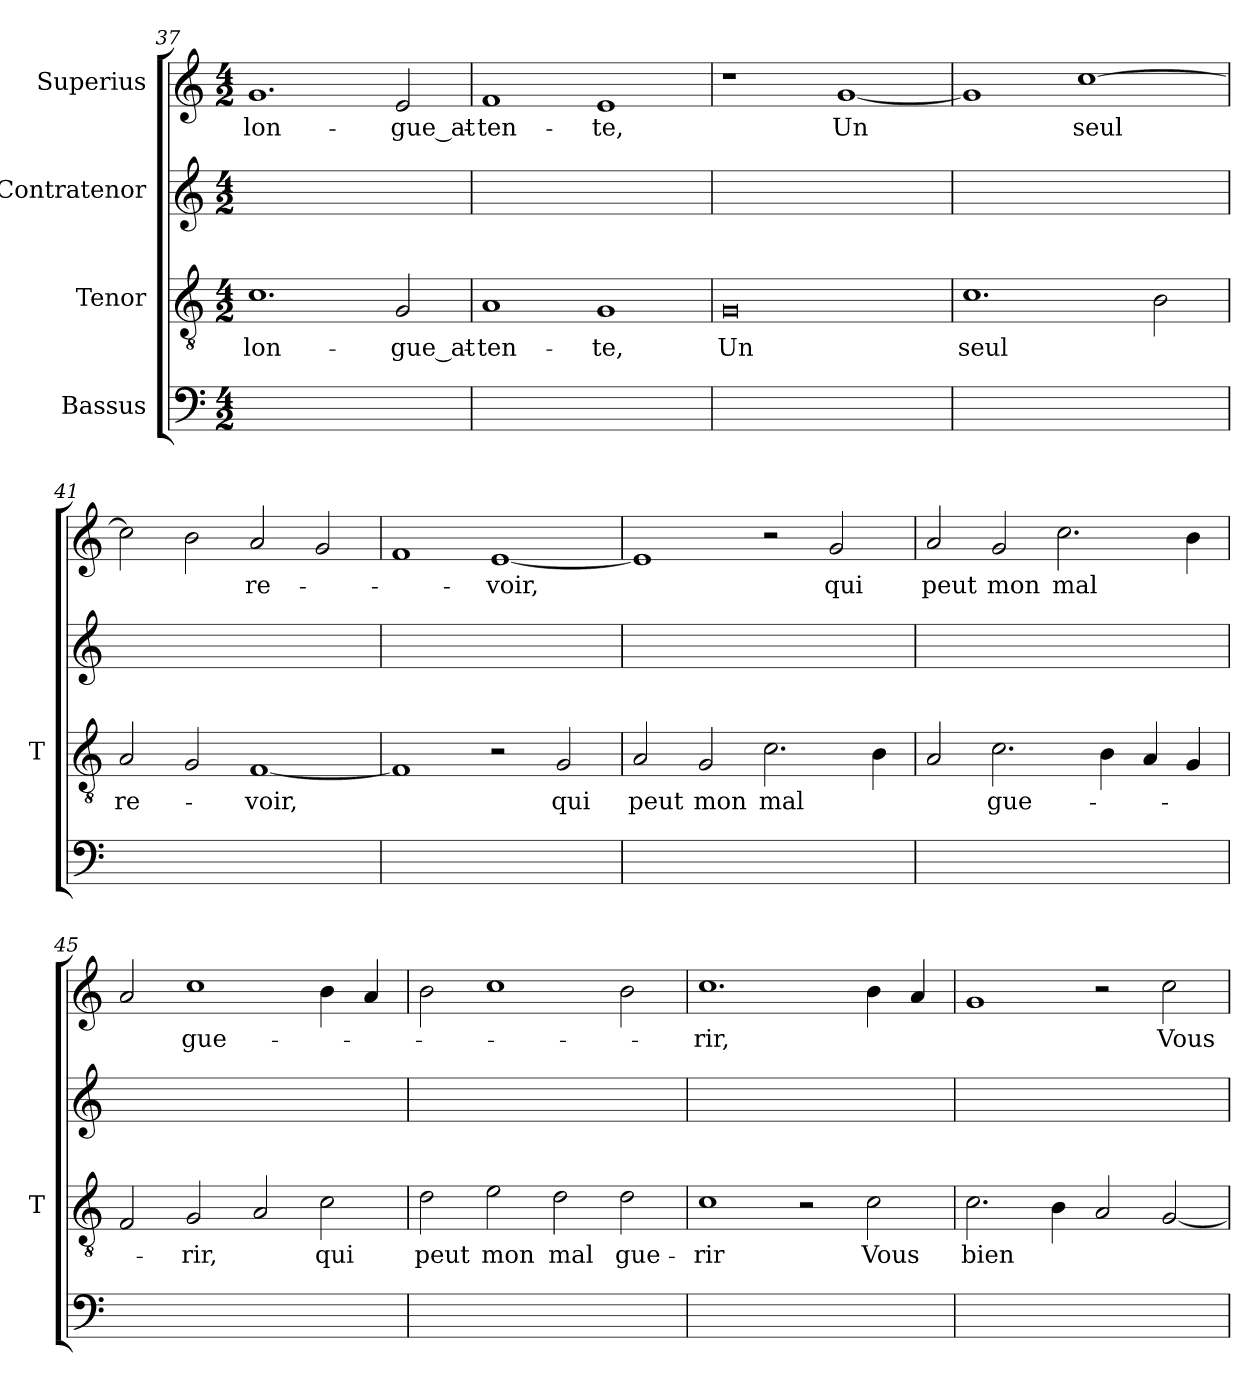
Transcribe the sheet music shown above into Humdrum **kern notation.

**kern	**kern	**text	**kern	**kern	**text
*part4	*part3	*part3	*part2	*part1	*part1
*staff4	*staff3	*staff3	*staff2	*staff1	*staff1
*I"Bassus	*I"Tenor	*	*I"Contratenor	*I"Superius	*
*	*I'T	*	*	*	*
*clefF4	*clefGv2	*	*clefG2	*clefG2	*
*k[]	*k[]	*	*k[]	*k[]	*
*M4/2	*M4/2	*	*M4/2	*M4/2	*
=37	=37	=37	=37	=37	=37
0ryy	1.c	lon-	0ryy	1.g	lon-
.	2G	gue_at-	.	2e	gue_at-
=38	=38	=38	=38	=38	=38
0ryy	1A	ten-	0ryy	1f	ten-
.	1G	-te,	.	1e	-te,
=39	=39	=39	=39	=39	=39
0ryy	0G	-Un	0ryy	1r	.
.	.	.	.	[1g	-Un
=40	=40	=40	=40	=40	=40
0ryy	1.c	-seul	0ryy	1g]	.
.	.	.	.	[1cc	-seul
.	2B	.	.	.	.
=41	=41	=41	=41	=41	=41
0ryy	2A	re-	0ryy	2cc]	.
.	2G	.	.	2b	.
.	[1F	-voir,	.	2a	re-
.	.	.	.	2g	.
=42	=42	=42	=42	=42	=42
0ryy	1F]	.	0ryy	1f	.
.	2r	.	.	[1e	-voir,
.	2G	-qui	.	.	.
=43	=43	=43	=43	=43	=43
0ryy	2A	-peut	0ryy	1e]	.
.	2G	-mon	.	.	.
.	2.c	-mal	.	2r	.
.	.	.	.	2g	-qui
.	4B	.	.	.	.
=44	=44	=44	=44	=44	=44
0ryy	2A	.	0ryy	2a	-peut
.	2.c	gue-	.	2g	-mon
.	.	.	.	2.cc	-mal
.	4B	.	.	.	.
.	4A	.	.	.	.
.	4G	.	.	4b	.
=45	=45	=45	=45	=45	=45
0ryy	2F	.	0ryy	2a	.
.	2G	-rir,	.	1cc	gue-
.	2A	.	.	.	.
.	2c	-qui	.	4b	.
.	.	.	.	4a	.
=46	=46	=46	=46	=46	=46
0ryy	2d	-peut	0ryy	2b	.
.	2e	-mon	.	1cc	.
.	2d	-mal	.	.	.
.	2d	gue-	.	2b	.
=47	=47	=47	=47	=47	=47
0ryy	1c	-rir	0ryy	1.cc	-rir,
.	2r	.	.	.	.
.	2c	-Vous	.	4b	.
.	.	.	.	4a	.
=48	=48	=48	=48	=48	=48
0ryy	2.c	-bien	0ryy	1g	.
.	4B	.	.	.	.
.	2A	.	.	2r	.
.	[2G	.	.	2cc	-Vous
=	=	=	=	=	=
*-	*-	*-	*-	*-	*-
